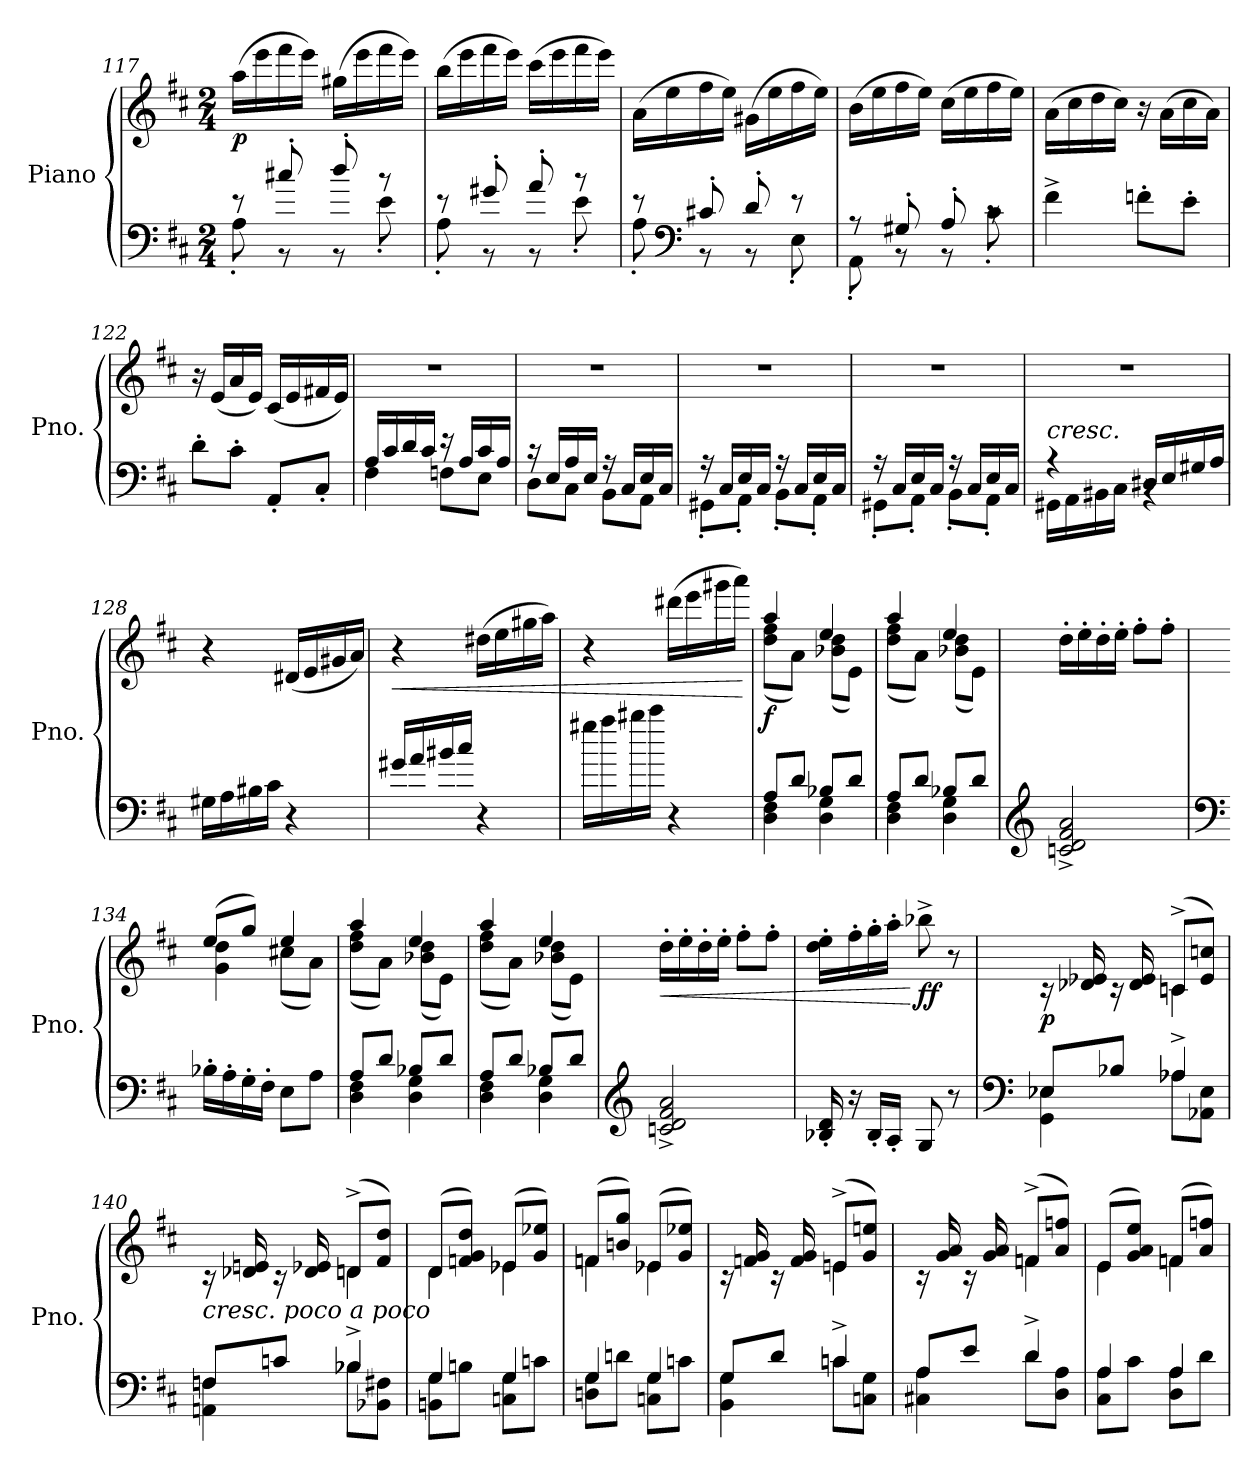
**kern	**kern	**dynam
*part1	*part1	*part1
*staff2	*staff1	*staff1/2
*I"Piano	*	*
*I'Pno.	*	*
*clefF4	*clefG2	*
*k[f#c#]	*k[f#c#]	*
*M2/4	*M2/4	*
=117	=117	=117
*^	*	*
!	!	!	!LO:DY:b
8r	8A'\	(>16aa\LL	p
.	.	16eee\	.
8cc#X'/	8r	16fff#\	.
.	.	16eee\JJ)	.
8dd'/	8r	(>16gg#X\LL	.
.	.	16eee\	.
8r	8e'\	16fff#\	.
.	.	16eee\JJ)	.
=118	=118	=118	=118
8r	8A'\	(>16bb\LL	.
.	.	16eee\	.
8g#X'/	8r	16fff#\	.
.	.	16eee\JJ)	.
8a'/	8r	(>16ccc#\LL	.
.	.	16eee\	.
8r	8e'\	16fff#\	.
.	.	16eee\JJ)	.
!!LO:LB:g=z
=119	=119	=119	=119
8r	8A'\	(>16a\LL	.
.	.	16ee\	.
*clefF4	*	*	*
8c#X'/	8r	16ff#\	.
.	.	16ee\JJ)	.
8d'/	8r	(>16g#X\LL	.
.	.	16ee\	.
8r	8E'\	16ff#\	.
.	.	16ee\JJ)	.
=120	=120	=120	=120
8r	8AA'\	(>16b\LL	.
.	.	16ee\	.
8G#X'/	8r	16ff#\	.
.	.	16ee\JJ)	.
8A'/	8r	(>16cc#\LL	.
.	.	16ee\	.
8rc	8c#'\	16ff#\	.
.	.	16ee\JJ)	.
*v	*v	*	*
=121	=121	=121
4f#^\	(>16a\LL	.
.	16cc#\	.
.	16dd\	.
.	16cc#\JJ)	.
8fn'\L	16r	.
.	(>16a\LL	.
8e'\J	16cc#\	.
.	16a\JJ)	.
=122	=122	=122
8d'\L	16r	.
.	(<16e/LL	.
8c#'\J	16a/	.
.	16e/JJ)	.
8AA'/L	(<16c#/LL	.
.	16e/	.
8C#'/J	16f#X/	.
.	16e/JJ)	.
=123	=123	=123
*^	*	*
16A/LL	4F#\	2r	.
16c#/	.	.	.
16d/	.	.	.
16c#/JJ	.	.	.
16r	8Fn\L	.	.
16A/LL	.	.	.
16c#/	8E\J	.	.
16A/JJ	.	.	.
=124	=124	=124	=124
16r	8D\L	2r	.
16E/LL	.	.	.
16A/	8C#\J	.	.
16E/JJ	.	.	.
16r	8BB\L	.	.
16C#/LL	.	.	.
16E/	8AA\J	.	.
16C#/JJ	.	.	.
!!LO:LB:g=z
=125	=125	=125	=125
16r	8GG#X'\L	2r	.
16C#/LL	.	.	.
16E/	8AA'\J	.	.
16C#/JJ	.	.	.
16r	8BB'\L	.	.
16C#/LL	.	.	.
16E/	8AA'\J	.	.
16C#/JJ	.	.	.
=126	=126	=126	=126
16r	8GG#X'\L	2r	.
16C#/LL	.	.	.
16E/	8AA'\J	.	.
16C#/JJ	.	.	.
16r	8BB'\L	.	.
16C#/LL	.	.	.
16E/	8AA'\J	.	.
16C#/JJ	.	.	.
=127	=127	=127	=127
!LO:TX:a:i:t=cresc.	!	!	!
4r	16GG#X\LL	2r	.
.	16AA\	.	.
.	16BB#X\	.	.
.	16C#\JJ	.	.
16D#X/LL	4rBB	.	.
16E/	.	.	.
16G#X/	.	.	.
16A/JJ	.	.	.
*v	*v	*	*
=128	=128	=128
16G#X\LL	4r	.
16A\	.	.
16B#X\	.	.
16c#\JJ	.	.
4r	(<16d#X/LL	.
.	16e/	.
.	16g#X/	.
.	16a/JJ)	.
=129	=129	=129
!	!	!LO:HP:b
16g#X/LL	4r	<
16a/	.	.
16b#X/	.	.
16cc#/JJ	.	.
4r	(>16dd#X\LL	.
.	16ee\	.
.	16gg#X\	.
.	16aa\JJ)	.
!!LO:PB:g=z
=130	=130	=130
16gg#X\LL	4r	.
16aa\	.	.
16bb#X\	.	.
16ccc#\JJ	.	.
4r	(>16ddd#X\LL	.
.	16eee\	.
.	16ggg#X\	.
.	16aaa\JJ)	.
.	.	[
=131	=131	=131
*^	*^	*
!	!	!	!	!LO:DY:b
8A/L	4D\ 4F#\	4aa/	(>8dd\ 8ff#\L	f
8d/J	.	.	8a\J)	.
8B-X/L	4D\ 4G\	4ee/	(>8b-X\ 8dd\L	.
8d/J	.	.	8e\J)	.
=132	=132	=132	=132	=132
8A/L	4D\ 4F#\	4aa/	(>8dd\ 8ff#\L	.
8d/J	.	.	8a\J)	.
8B-X/L	4D\ 4G\	4ee/	(>8b-X\ 8dd\L	.
8d/J	.	.	8e\J)	.
*v	*v	*	*	*
*	*v	*v	*
=133	=133	=133
*clefG2	*	*
2cn/^ 2d/^ 2f#/^ 2a/^	16dd'\LL	.
.	16ee'\	.
.	16dd'\	.
.	16ee'\JJ	.
.	8ff#'\L	.
.	8ff#'\J	.
=134	=134	=134
*clefF4	*	*
*	*^	*
16B-X'\LL	(>8ee/L	4g\ 4dd\	.
16A'\	.	.	.
16G'\	8gg/J)	.	.
16F#'\JJ	.	.	.
8E\L	4ee/	(<8cc#X\L	.
8A\J	.	8a\J)	.
=135	=135	=135	=135
*^	*	*	*
8A/L	4D\ 4F#\	4aa/	(>8dd\ 8ff#\L	.
8d/J	.	.	8a\J)	.
8B-X/L	4D\ 4G\	4ee/	(>8b-X\ 8dd\L	.
8d/J	.	.	8e\J)	.
=136	=136	=136	=136	=136
8A/L	4D\ 4F#\	4aa/	(>8dd\ 8ff#\L	.
8d/J	.	.	8a\J)	.
8B-X/L	4D\ 4G\	4ee/	(>8b-X\ 8dd\L	.
8d/J	.	.	8e\J)	.
*v	*v	*	*	*
*	*v	*v	*
!!LO:LB:g=z
=137	=137	=137
*clefG2	*	*
*	*^	*
!	!	!	!LO:HP:b
*	*v	*v	*
2cn/^ 2d/^ 2f#/^ 2a/^	16dd'\LL	<
.	16ee'\	.
.	16dd'\	.
.	16ee'\JJ	.
.	8ff#'\L	.
.	8ff#'\J	.
=138	=138	=138
16B-X/' 16d/'	16dd\' 16ee\'LL	.
16r	16ff#'\	.
16B-'/LL	16gg'\	.
16A'/JJ	16aa'\JJ	.
!	!	!LO:DY:n=1:b
8G/	8bb-X^\	[ ff
8r	8r	.
=139	=139	=139
*clefF4	*	*
*^	*^	*
!	!	!	!	!LO:DY:b
8E-X/L	4GG\ 4E-X\	16rc	4ryy	p
.	.	16d-X/ 16e-X/	.	.
8B-X/J	.	16rc	.	.
.	.	16d-/ 16e-/	.	.
4A-X^/	8A-X\L	(>8cn^/L	4cn\	.
.	8AA-X\ 8E-\J	8e-/ 8ccn/J)	.	.
=140	=140	=140	=140	=140
!LO:TX:a:i:t=cresc. poco a poco	!	!	!	!
8Fn/L	4AAn\ 4Fn\	16rc	4ryy	.
.	.	16d-X/ 16en/	.	.
8cn/J	.	16rc	.	.
.	.	16d-/ 16e-X/	.	.
4B-X^/	8B-X\L	(>8dn^/L	4dn\	.
.	8BB-X\ 8F#X\J	8f#/ 8dd/J)	.	.
=141	=141	=141	=141	=141
4G/	8BBn\ 8G\L	(>8d/L	4d\	.
.	8Bn\J	8fn/ 8g/ 8dd/J)	.	.
4G/	8Cn\ 8G\L	(>8e-X/L	4e-X\	.
.	8cn\J	8g/ 8ee-X/J)	.	.
=142	=142	=142	=142	=142
4G/	8Dn\ 8G\L	(>8fn/L	4fn\	.
.	8dn\J	8bn/ 8gg/J)	.	.
4G/	8Cn\ 8G\L	(>8e-X/L	4e-X\	.
.	8cn\J	8g/ 8ee-X/J)	.	.
!!LO:LB:g=z	!!
=143	=143	=143	=143	=143
8G/L	4BB\ 4G\	16rc	4ryy	.
.	.	16fn/ 16g/	.	.
8d/J	.	16rc	.	.
.	.	16f/ 16g/	.	.
4cn^/	8cn\L	(>8e^/L	4en\	.
.	8Cn\ 8G\J	8g/ 8een/J)	.	.
=144	=144	=144	=144	=144
8A/L	4C#X\ 4A\	16rc	4ryy	.
.	.	16g/ 16a/	.	.
8e/J	.	16rc	.	.
.	.	16g/ 16a/	.	.
4d^/	8d\L	(>8fn^/L	4fn\	.
.	8D\ 8A\J	8a/ 8ffn/J)	.	.
=145	=145	=145	=145	=145
4A/	8C#\ 8A\L	(>8e/L	4e\	.
.	8c#\J	8g/ 8a/ 8ee/J)	.	.
4A/	8D\ 8A\L	(>8fn/L	4fn\	.
.	8d\J	8a/ 8ffn/J)	.	.
*v	*v	*	*	*
*	*v	*v	*
=	=	=
*-	*-	*-
